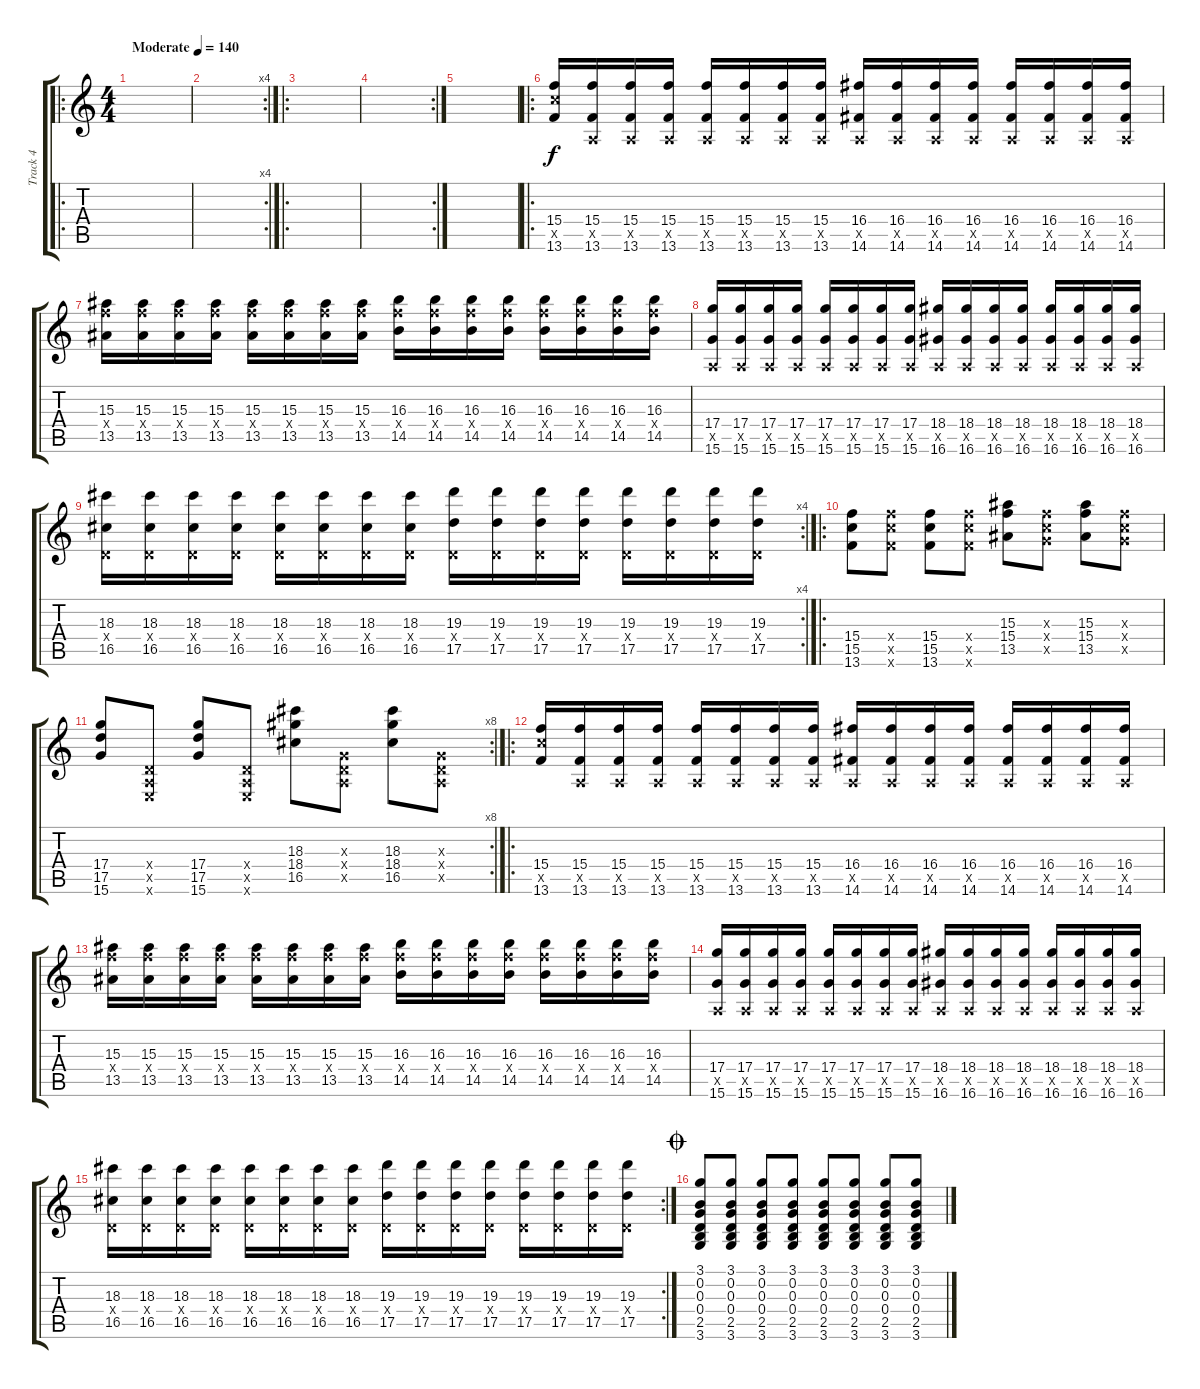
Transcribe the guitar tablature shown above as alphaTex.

\track ("Track 4" "Track 4") {instrument overdrivenguitar}
\staff {score tabs}
\tuning (E4 B3 G3 D3 A2 E2) {hide}
\ro
\ts (4 4)
\tempo (140 "Moderate")
\clef g2
\ks c
|
\rc 4
|
\ro
|
\rc 2
|
|
\ro
(15.4 15.5{x} 13.6).16 (15.4 0.5{x} 13.6).16 (15.4 0.5{x} 13.6).16 (15.4 0.5{x} 13.6).16 (15.4 0.5{x} 13.6).16 (15.4 0.5{x} 13.6).16 (15.4 0.5{x} 13.6).16 (15.4 0.5{x} 13.6).16 (16.4 0.5{x} 14.6).16 (16.4 0.5{x} 14.6).16 (16.4 0.5{x} 14.6).16 (16.4 0.5{x} 14.6).16 (16.4 0.5{x} 14.6).16 (16.4 0.5{x} 14.6).16 (16.4 0.5{x} 14.6).16 (16.4 0.5{x} 14.6).16 |
(15.3 15.4{x} 13.5).16 (15.3 15.4{x} 13.5).16 (15.3 15.4{x} 13.5).16 (15.3 15.4{x} 13.5).16 (15.3 15.4{x} 13.5).16 (15.3 15.4{x} 13.5).16 (15.3 15.4{x} 13.5).16 (15.3 15.4{x} 13.5).16 (16.3 15.4{x} 14.5).16 (16.3 15.4{x} 14.5).16 (16.3 15.4{x} 14.5).16 (16.3 15.4{x} 14.5).16 (16.3 15.4{x} 14.5).16 (16.3 15.4{x} 14.5).16 (16.3 15.4{x} 14.5).16 (16.3 15.4{x} 14.5).16 |
(17.4 0.5{x} 15.6).16 (17.4 0.5{x} 15.6).16 (17.4 0.5{x} 15.6).16 (17.4 0.5{x} 15.6).16 (17.4 0.5{x} 15.6).16 (17.4 0.5{x} 15.6).16 (17.4 0.5{x} 15.6).16 (17.4 0.5{x} 15.6).16 (18.4 0.5{x} 16.6).16 (18.4 0.5{x} 16.6).16 (18.4 0.5{x} 16.6).16 (18.4 0.5{x} 16.6).16 (18.4 0.5{x} 16.6).16 (18.4 0.5{x} 16.6).16 (18.4 0.5{x} 16.6).16 (18.4 0.5{x} 16.6).16 |
\rc 4
(18.3 0.4{x} 16.5).16 (18.3 0.4{x} 16.5).16 (18.3 0.4{x} 16.5).16 (18.3 0.4{x} 16.5).16 (18.3 0.4{x} 16.5).16 (18.3 0.4{x} 16.5).16 (18.3 0.4{x} 16.5).16 (18.3 0.4{x} 16.5).16 (19.3 0.4{x} 17.5).16 (19.3 0.4{x} 17.5).16 (19.3 0.4{x} 17.5).16 (19.3 0.4{x} 17.5).16 (19.3 0.4{x} 17.5).16 (19.3 0.4{x} 17.5).16 (19.3 0.4{x} 17.5).16 (19.3 0.4{x} 17.5).16 |
\ro
(15.4 15.5 13.6).8 (15.4{x} 15.5{x} 13.6{x}).8 (15.4 15.5 13.6).8 (15.4{x} 15.5{x} 13.6{x}).8 (15.3 15.4 13.5).8 (0.3{x} 15.4{x} 15.5{x}).8 (15.3 15.4 13.5).8 (0.3{x} 15.4{x} 15.5{x}).8 |
\rc 8
(17.4 17.5 15.6).8 (0.4{x} 0.5{x} 0.6{x}).8 (17.4 17.5 15.6).8 (0.4{x} 0.5{x} 0.6{x}).8 (18.3 18.4 16.5).8 (0.3{x} 0.4{x} 0.5{x}).8 (18.3 18.4 16.5).8 (0.3{x} 0.4{x} 0.5{x}).8 |
\ro
(15.4 15.5{x} 13.6).16 (15.4 0.5{x} 13.6).16 (15.4 0.5{x} 13.6).16 (15.4 0.5{x} 13.6).16 (15.4 0.5{x} 13.6).16 (15.4 0.5{x} 13.6).16 (15.4 0.5{x} 13.6).16 (15.4 0.5{x} 13.6).16 (16.4 0.5{x} 14.6).16 (16.4 0.5{x} 14.6).16 (16.4 0.5{x} 14.6).16 (16.4 0.5{x} 14.6).16 (16.4 0.5{x} 14.6).16 (16.4 0.5{x} 14.6).16 (16.4 0.5{x} 14.6).16 (16.4 0.5{x} 14.6).16 |
(15.3 15.4{x} 13.5).16 (15.3 15.4{x} 13.5).16 (15.3 15.4{x} 13.5).16 (15.3 15.4{x} 13.5).16 (15.3 15.4{x} 13.5).16 (15.3 15.4{x} 13.5).16 (15.3 15.4{x} 13.5).16 (15.3 15.4{x} 13.5).16 (16.3 15.4{x} 14.5).16 (16.3 15.4{x} 14.5).16 (16.3 15.4{x} 14.5).16 (16.3 15.4{x} 14.5).16 (16.3 15.4{x} 14.5).16 (16.3 15.4{x} 14.5).16 (16.3 15.4{x} 14.5).16 (16.3 15.4{x} 14.5).16 |
(17.4 0.5{x} 15.6).16 (17.4 0.5{x} 15.6).16 (17.4 0.5{x} 15.6).16 (17.4 0.5{x} 15.6).16 (17.4 0.5{x} 15.6).16 (17.4 0.5{x} 15.6).16 (17.4 0.5{x} 15.6).16 (17.4 0.5{x} 15.6).16 (18.4 0.5{x} 16.6).16 (18.4 0.5{x} 16.6).16 (18.4 0.5{x} 16.6).16 (18.4 0.5{x} 16.6).16 (18.4 0.5{x} 16.6).16 (18.4 0.5{x} 16.6).16 (18.4 0.5{x} 16.6).16 (18.4 0.5{x} 16.6).16 |
\rc 2
(18.3 0.4{x} 16.5).16 (18.3 0.4{x} 16.5).16 (18.3 0.4{x} 16.5).16 (18.3 0.4{x} 16.5).16 (18.3 0.4{x} 16.5).16 (18.3 0.4{x} 16.5).16 (18.3 0.4{x} 16.5).16 (18.3 0.4{x} 16.5).16 (19.3 0.4{x} 17.5).16 (19.3 0.4{x} 17.5).16 (19.3 0.4{x} 17.5).16 (19.3 0.4{x} 17.5).16 (19.3 0.4{x} 17.5).16 (19.3 0.4{x} 17.5).16 (19.3 0.4{x} 17.5).16 (19.3 0.4{x} 17.5).16 |
\jump coda
(3.1 0.2 0.3 0.4 2.5 3.6).8{volume 8} (3.1 0.2 0.3 0.4 2.5 3.6).8 (3.1 0.2 0.3 0.4 2.5 3.6).8 (3.1 0.2 0.3 0.4 2.5 3.6).8 (3.1 0.2 0.3 0.4 2.5 3.6).8 (3.1 0.2 0.3 0.4 2.5 3.6).8 (3.1 0.2 0.3 0.4 2.5 3.6).8 (3.1 0.2 0.3 0.4 2.5 3.6).8
